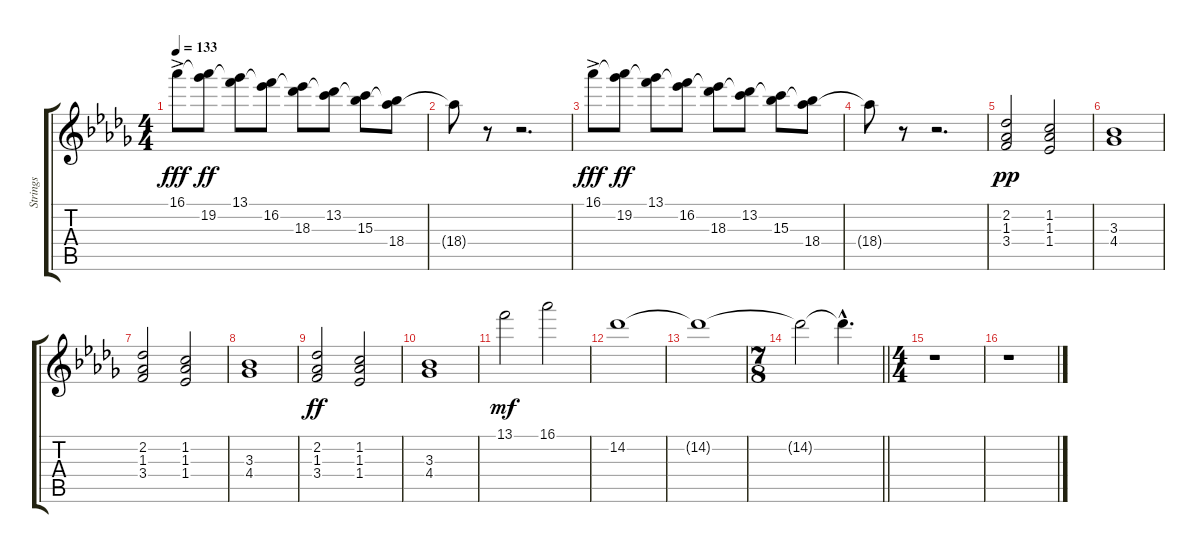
\track ("Strings" "Strings") {instrument stringensemble1}
\staff {score tabs}
\tuning (E5 B4 G4 D4 A3 E2) {hide}
\ts (4 4)
\tempo 133
\clef g2
\ks db
16.1{ac}.8{dy fff} (16.1{t} 19.2).8{dy ff} (13.1 19.2{t}).8 (13.1{t} 16.2).8 (16.2{t} 18.3).8 (13.2 18.3{t}).8 (13.2{t} 15.3).8 (15.3{t} 18.4).8 |
18.4{t}.8 r.8 r.2{d} |
16.1{ac}.8{dy fff} (16.1{t} 19.2).8{dy ff} (13.1 19.2{t}).8 (13.1{t} 16.2).8 (16.2{t} 18.3).8 (13.2 18.3{t}).8 (13.2{t} 15.3).8 (15.3{t} 18.4).8 |
18.4{t}.8 r.8 r.2{d} |
(2.2 1.3 3.4).2{dy pp} (1.2 1.3 1.4).2 |
(3.3 4.4).1 |
(2.2 1.3 3.4).2 (1.2 1.3 1.4).2 |
(3.3 4.4).1 |
(2.2 1.3 3.4).2{dy ff} (1.2 1.3 1.4).2 |
(3.3 4.4).1 |
13.1.2{dy mf} 16.1.2 |
14.2.1 |
14.2{t}.1 |
\ts (7 8)
\barLineRight lightlight
14.2{t}.2 14.2{hac t}.4{d} |
\ts (4 4)
r.1 |
r.1
